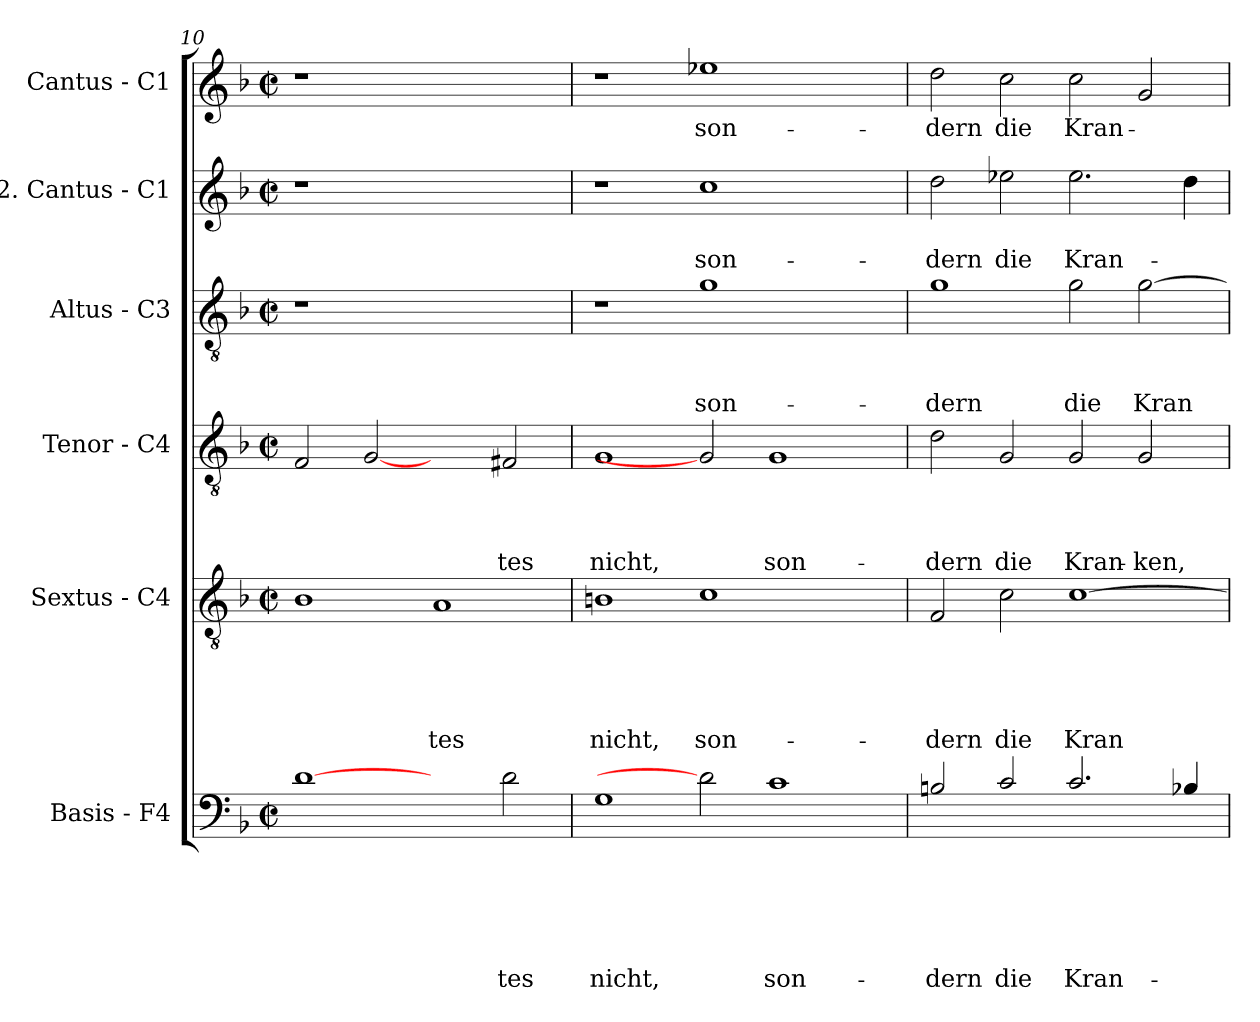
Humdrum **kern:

**kern	**text	**text	**text	**text	**text	**text	**kern	**text	**text	**text	**text	**text	**kern	**text	**text	**text	**text	**kern	**text	**text	**text	**kern	**text	**text	**kern	**text
*part6	*part6	*part6	*part6	*part6	*part6	*part6	*part5	*part5	*part5	*part5	*part5	*part5	*part4	*part4	*part4	*part4	*part4	*part3	*part3	*part3	*part3	*part2	*part2	*part2	*part1	*part1
*staff6	*staff6	*staff6	*staff6	*staff6	*staff6	*staff6	*staff5	*staff5	*staff5	*staff5	*staff5	*staff5	*staff4	*staff4	*staff4	*staff4	*staff4	*staff3	*staff3	*staff3	*staff3	*staff2	*staff2	*staff2	*staff1	*staff1
*I"Basis - F4	*	*	*	*	*	*	*I"Sextus - C4	*	*	*	*	*	*I"Tenor - C4	*	*	*	*	*I"Altus - C3	*	*	*	*I"2. Cantus - C1	*	*	*I"Cantus - C1	*
*clefF4	*	*	*	*	*	*	*clefGv2	*	*	*	*	*	*clefGv2	*	*	*	*	*clefGv2	*	*	*	*clefG2	*	*	*clefG2	*
*ITrd8c14	*	*	*	*	*	*	*	*	*	*	*	*	*	*	*	*	*	*	*	*	*	*	*	*	*	*
*k[b-]	*	*	*	*	*	*	*k[b-]	*	*	*	*	*	*k[b-]	*	*	*	*	*k[b-]	*	*	*	*k[b-]	*	*	*k[b-]	*
*F:	*	*	*	*	*	*	*F:	*	*	*	*	*	*F:	*	*	*	*	*F:	*	*	*	*F:	*	*	*F:	*
*M2/2	*	*	*	*	*	*	*M2/2	*	*	*	*	*	*M2/2	*	*	*	*	*M2/2	*	*	*	*M2/2	*	*	*M2/2	*
*met(c|)	*	*	*	*	*	*	*met(c|)	*	*	*	*	*	*met(c|)	*	*	*	*	*met(c|)	*	*	*	*met(c|)	*	*	*met(c|)	*
=10	=10	=10	=10	=10	=10	=10	=10	=10	=10	=10	=10	=10	=10	=10	=10	=10	=10	=10	=10	=10	=10	=10	=10	=10	=10	=10
[1D	.	.	.	.	.	.	1B-	.	.	.	.	.	2F/	.	.	.	.	1r	.	.	.	1r	.	.	1r	.
.	.	.	.	.	.	.	.	.	.	.	.	.	[2G	.	.	.	.	.	.	.	.	.	.	.	.	.
!	!	!	!	!	!	!	!	!	!	!	!	!LO:LY:b	!	!	!	!	!	!	!	!	!	!	!	!	!	!
2ryy	.	.	.	.	.	.	1A	.	.	.	.	-tes	2ryy	.	.	.	.	1ryy	.	.	.	1ryy	.	.	1ryy	.
!	!	!	!	!	!	!LO:LY:b	!	!	!	!	!	!	!	!	!	!	!LO:LY:b	!	!	!	!	!	!	!	!	!
2D\	.	.	.	.	.	-tes	.	.	.	.	.	.	2F#X/	.	.	.	-tes	.	.	.	.	.	.	.	.	.
!!LO:LB:g=z
=11	=11	=11	=11	=11	=11	=11	=11	=11	=11	=11	=11	=11	=11	=11	=11	=11	=11	=11	=11	=11	=11	=11	=11	=11	=11	=11
!	!	!	!	!	!	!LO:LY:b	!	!	!	!	!	!LO:LY:b	!	!	!	!	!LO:LY:b	!	!	!	!	!	!	!	!	!
1GG	.	.	.	.	.	nicht,	1Bn	.	.	.	.	nicht,	1G	.	.	.	nicht,	1r	.	.	.	1r	.	.	1r	.
!	!	!	!	!	!	!	!	!	!	!	!	!LO:LY:b	!	!	!	!	!	!	!	!	!LO:LY:b	!	!	!LO:LY:b	!	!LO:LY:b
2D]	.	.	.	.	.	.	1c	.	.	.	.	son-	2G]	.	.	.	.	1g	.	.	son-	1cc	.	son-	1ee-X	son-
!	!	!	!	!	!	!LO:LY:b	!	!	!	!	!	!	!	!	!	!	!LO:LY:b	!	!	!	!	!	!	!	!	!
1C	.	.	.	.	.	son-	.	.	.	.	.	.	1G	.	.	.	son-	.	.	.	.	.	.	.	.	.
.	.	.	.	.	.	.	2ryy	.	.	.	.	.	.	.	.	.	.	2ryy	.	.	.	2ryy	.	.	2ryy	.
=12	=12	=12	=12	=12	=12	=12	=12	=12	=12	=12	=12	=12	=12	=12	=12	=12	=12	=12	=12	=12	=12	=12	=12	=12	=12	=12
!	!	!	!	!	!	!LO:LY:b	!	!	!	!	!	!LO:LY:b	!	!	!	!	!LO:LY:b	!	!	!	!LO:LY:b	!	!	!LO:LY:b	!	!LO:LY:b
2BBn/	.	.	.	.	.	-dern	2F/	.	.	.	.	-dern	2d\	.	.	.	-dern	1g	.	.	-dern	2dd\	.	-dern	2dd\	-dern
!	!	!	!	!	!	!LO:LY:b	!	!	!	!	!	!LO:LY:b	!	!	!	!	!LO:LY:b	!	!	!	!	!	!	!LO:LY:b	!	!LO:LY:b
2C/	.	.	.	.	.	die	2c\	.	.	.	.	die	2G/	.	.	.	die	.	.	.	.	2ee-X\	.	die	2cc\	die
!	!	!	!	!	!	!LO:LY:b	!	!	!	!	!	!LO:LY:b	!	!	!	!	!LO:LY:b	!	!	!	!LO:LY:b	!	!	!LO:LY:b	!	!LO:LY:b
2.C/	.	.	.	.	.	Kran-	[1c	.	.	.	.	Kran-	2G/	.	.	.	Kran-	2g\	.	.	die	2.ee-\	.	Kran-	2cc\	Kran-
!	!	!	!	!	!	!	!	!	!	!	!	!	!	!	!	!	!LO:LY:b	!	!	!	!LO:LY:b	!	!	!	!	!
.	.	.	.	.	.	.	.	.	.	.	.	.	2G/	.	.	.	-ken,	[2g\	.	.	Kran-	.	.	.	2g/	.
4BB-X/	.	.	.	.	.	.	.	.	.	.	.	.	.	.	.	.	.	.	.	.	.	4dd\	.	.	.	.
=	=	=	=	=	=	=	=	=	=	=	=	=	=	=	=	=	=	=	=	=	=	=	=	=	=	=
*-	*-	*-	*-	*-	*-	*-	*-	*-	*-	*-	*-	*-	*-	*-	*-	*-	*-	*-	*-	*-	*-	*-	*-	*-	*-	*-
